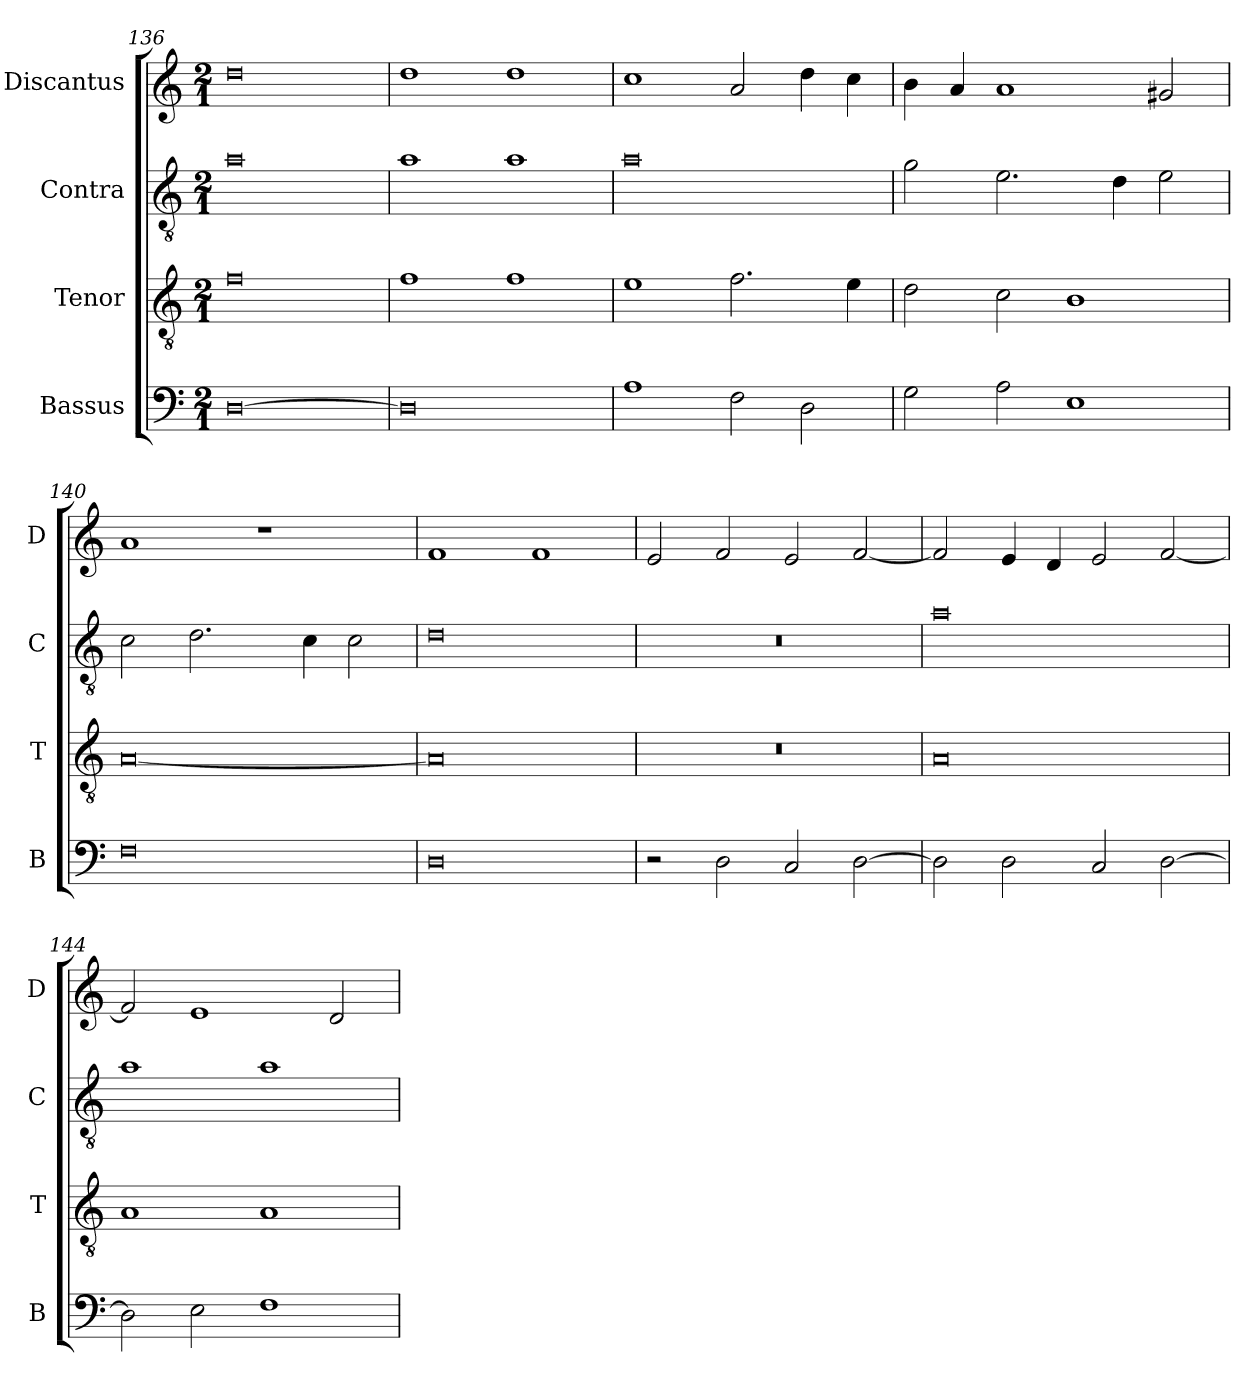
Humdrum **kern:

**kern	**kern	**kern	**kern
*part4	*part3	*part2	*part1
*staff4	*staff3	*staff2	*staff1
*I"Bassus	*I"Tenor	*I"Contra	*I"Discantus
*I'B	*I'T	*I'C	*I'D
*clefF4	*clefGv2	*clefGv2	*clefG2
*k[]	*k[]	*k[]	*k[]
*M2/1	*M2/1	*M2/1	*M2/1
=136	=136	=136	=136
[0D	0f	0a	0dd
=137	=137	=137	=137
0D]	1f	1a	1dd
.	1f	1a	1dd
=138	=138	=138	=138
1A	1e	0a	1cc
2F\	2.f\	.	2a/
2D\	.	.	4dd\
.	4e\	.	4cc\
=139	=139	=139	=139
2G\	2d\	2g\	4b\
.	.	.	4a/
2A\	2c\	2.e\	1a
1E	1B	.	.
.	.	4d\	.
.	.	2e\	2g#X/
=140	=140	=140	=140
0F	[0A	2c\	1a
.	.	2.d\	.
.	.	.	1r
.	.	4c\	.
.	.	2c\	.
=141	=141	=141	=141
0D	0A]	0d	1f
.	.	.	1f
=142	=142	=142	=142
2r	0r	0r	2e/
2D\	.	.	2f/
2C/	.	.	2e/
[2D\	.	.	[2f/
=143	=143	=143	=143
2D\]	0A	0a	2f/]
2D\	.	.	4e/
.	.	.	4d/
2C/	.	.	2e/
[2D\	.	.	[2f/
=144	=144	=144	=144
2D\]	1A	1a	2f/]
2E\	.	.	1e
1F	1A	1a	.
.	.	.	2d/
=	=	=	=
*-	*-	*-	*-
